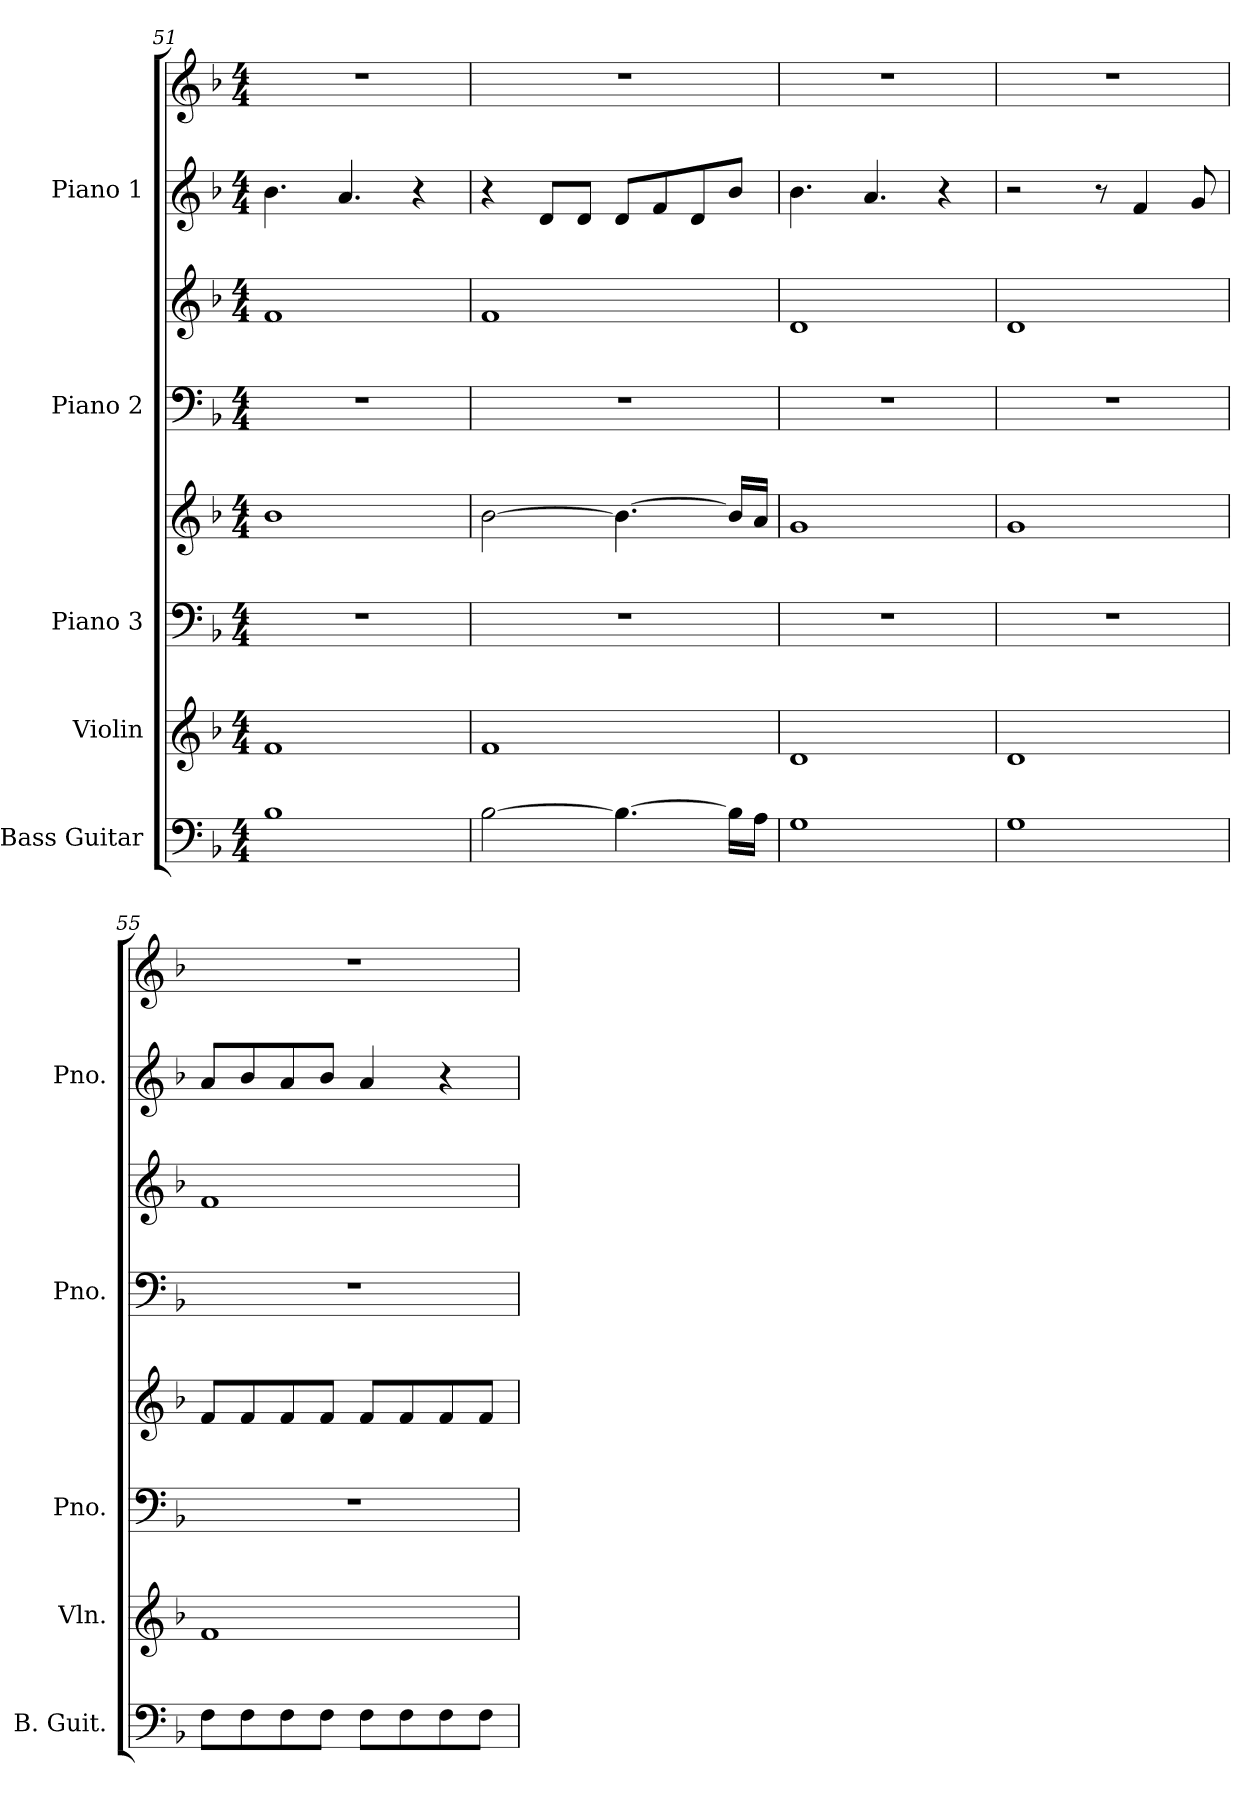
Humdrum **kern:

**kern	**kern	**kern	**kern	**kern	**kern	**kern	**kern
*part5	*part4	*part3	*part3	*part2	*part2	*part1	*part1
*staff8	*staff7	*staff6	*staff5	*staff4	*staff3	*staff2	*staff1
*I"Bass Guitar	*I"Violin	*I"Piano 3	*	*I"Piano 2	*	*I"Piano 1	*
*I'B. Guit.	*I'Vln.	*I'Pno.	*	*I'Pno.	*	*I'Pno.	*
*clefF4	*clefG2	*clefF4	*clefG2	*clefF4	*clefG2	*clefG2	*clefG2
*ITrd7c12	*	*	*	*	*	*	*
*k[b-]	*k[b-]	*k[b-]	*k[b-]	*k[b-]	*k[b-]	*k[b-]	*k[b-]
*M4/4	*M4/4	*M4/4	*M4/4	*M4/4	*M4/4	*M4/4	*M4/4
=51	=51	=51	=51	=51	=51	=51	=51
1BB-	1f	1r	1b-	1r	1f	4.b-\	1r
.	.	.	.	.	.	4.a/	.
.	.	.	.	.	.	4r	.
!!LO:PB:g=z
=52	=52	=52	=52	=52	=52	=52	=52
[2BB-\	1f	1r	[2b-\	1r	1f	4r	1r
.	.	.	.	.	.	8d/L	.
.	.	.	.	.	.	8d/J	.
4.BB-\_	.	.	4.b-\_	.	.	8d/L	.
.	.	.	.	.	.	8f/	.
.	.	.	.	.	.	8d/	.
16BB-\LL]	.	.	16b-/LL]	.	.	8b-/J	.
16AA\JJ	.	.	16a/JJ	.	.	.	.
=53	=53	=53	=53	=53	=53	=53	=53
1GG	1d	1r	1g	1r	1d	4.b-\	1r
.	.	.	.	.	.	4.a/	.
.	.	.	.	.	.	4r	.
=54	=54	=54	=54	=54	=54	=54	=54
1GG	1d	1r	1g	1r	1d	2r	1r
.	.	.	.	.	.	8r	.
.	.	.	.	.	.	4f/	.
.	.	.	.	.	.	8g/	.
=55	=55	=55	=55	=55	=55	=55	=55
8FF\L	1f	1r	8f/L	1r	1f	8a/L	1r
8FF\	.	.	8f/	.	.	8b-/	.
8FF\	.	.	8f/	.	.	8a/	.
8FF\J	.	.	8f/J	.	.	8b-/J	.
8FF\L	.	.	8f/L	.	.	4a/	.
8FF\	.	.	8f/	.	.	.	.
8FF\	.	.	8f/	.	.	4r	.
8FF\J	.	.	8f/J	.	.	.	.
=	=	=	=	=	=	=	=
*-	*-	*-	*-	*-	*-	*-	*-
